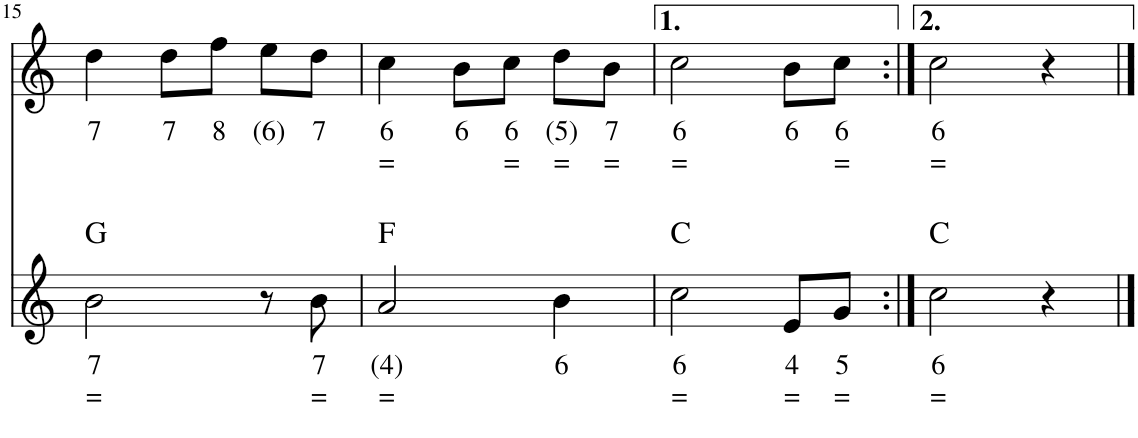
**kern	**text	**text	**harte	**kern	**text	**text
*part2	*part2	*part2	*part2	*part1	*part1	*part1
*staff2	*staff2	*staff2	*	*staff1	*staff1	*staff1
*I"Stem	*	*	*	*I"Stem	*	*
!!LO:PB:g=z
*clefG2	*	*	*	*clefG2	*	*
*k[]	*	*	*	*k[]	*	*
*M3/4	*	*	*	*M3/4	*	*
=15	=15	=15	=15	=15	=15	=15
!	!LO:LY:b	!LO:LY:b	!	!	!LO:LY:b	!
2b\	7	=	G:maj	4dd\	7	.
!	!	!	!	!	!LO:LY:b	!
.	.	.	.	8dd\L	7	.
!	!	!	!	!	!LO:LY:b	!
.	.	.	.	8ff\J	8	.
!	!	!	!	!	!LO:LY:b	!
8r	.	.	.	8ee\L	(6)	.
!	!LO:LY:b	!LO:LY:b	!	!	!LO:LY:b	!
8b\	7	=	.	8dd\J	7	.
=16	=16	=16	=16	=16	=16	=16
!	!LO:LY:b	!LO:LY:b	!	!	!LO:LY:b	!LO:LY:b
2a/	(4)	=	F:maj	4cc\	6	=
!	!	!	!	!	!LO:LY:b	!
.	.	.	.	8b\L	6	.
!	!	!	!	!	!LO:LY:b	!LO:LY:b
.	.	.	.	8cc\J	6	=
!	!LO:LY:b	!	!	!	!LO:LY:b	!LO:LY:b
4b\	6	.	.	8dd\L	(5)	=
!	!	!	!	!	!LO:LY:b	!LO:LY:b
.	.	.	.	8b\J	7	=
=17	=17	=17	=17	=17	=17	=17
!	!LO:LY:b	!LO:LY:b	!	!	!LO:LY:b	!LO:LY:b
2cc\	6	=	C:maj	2cc\	6	=
!	!LO:LY:b	!LO:LY:b	!	!	!LO:LY:b	!
8e/L	4	=	.	8b\L	6	.
!	!LO:LY:b	!LO:LY:b	!	!	!LO:LY:b	!LO:LY:b
8g/J	5	=	.	8cc\J	6	=
=18:|!	=18:|!	=18:|!	=18:|!	=18:|!	=18:|!	=18:|!
!	!LO:LY:b	!LO:LY:b	!	!	!LO:LY:b	!LO:LY:b
2cc\	6	=	C:maj	2cc\	6	=
4r	.	.	.	4r	.	.
==	==	==	==	==	==	==
*-	*-	*-	*-	*-	*-	*-
